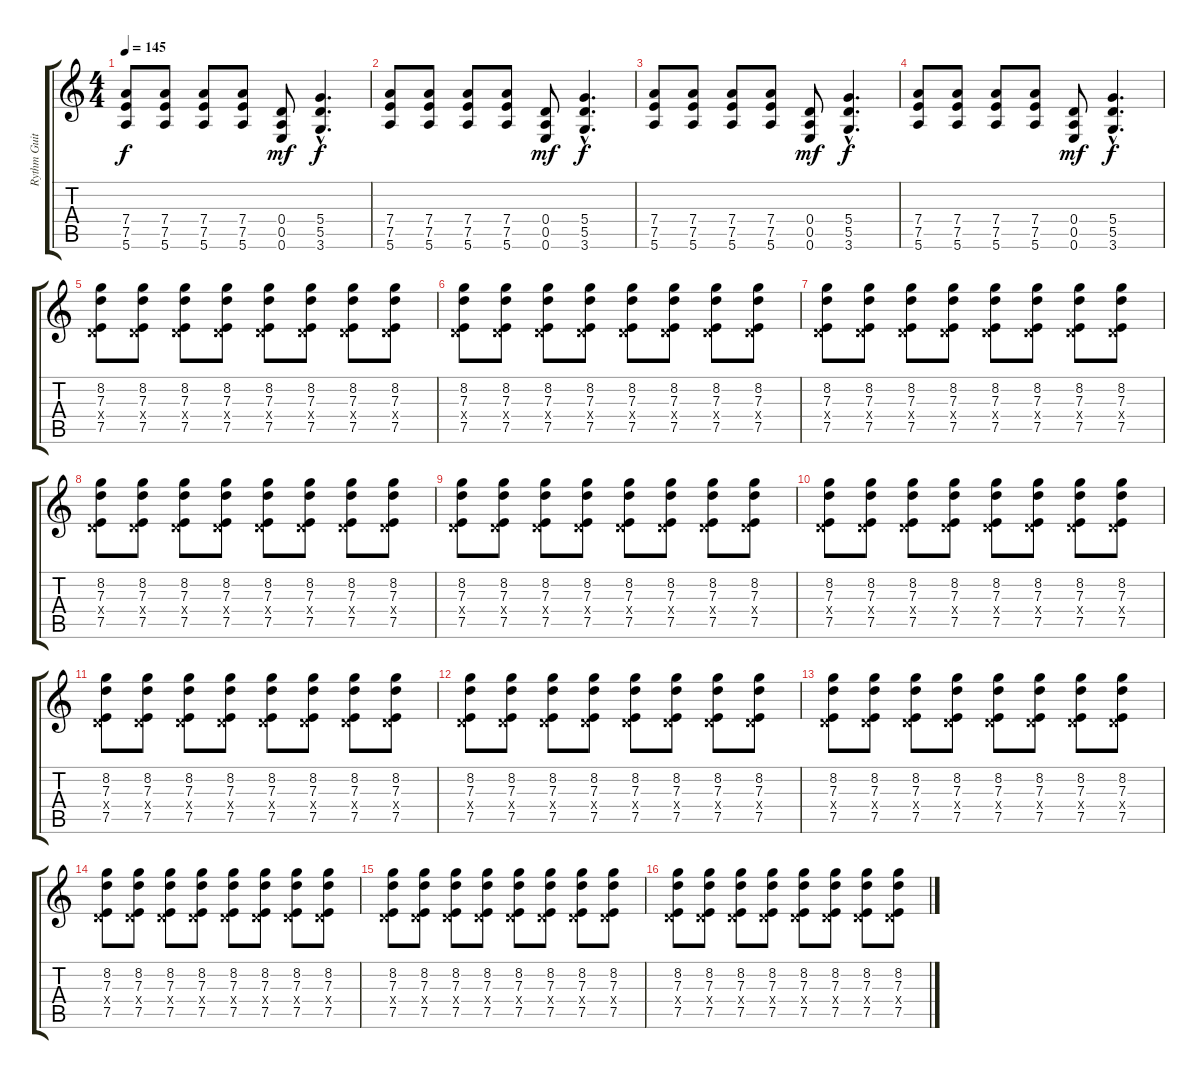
\track ("Rythm Guitar" "Rythm Guit") {instrument distortionguitar}
\staff {score tabs}
\tuning (E4 B3 G3 D3 A2 E2) {hide}
\ts (4 4)
\tempo 145
\clef g2
\ks c
(7.4 7.5 5.6).8{dy f} (7.4 7.5 5.6).8 (7.4 7.5 5.6).8 (7.4 7.5 5.6).8 (0.4 0.5 0.6).8{dy mf} (5.4{hac} 5.5{hac} 3.6{hac}).4{d dy f} |
(7.4 7.5 5.6).8 (7.4 7.5 5.6).8 (7.4 7.5 5.6).8 (7.4 7.5 5.6).8 (0.4 0.5 0.6).8{dy mf} (5.4{hac} 5.5{hac} 3.6{hac}).4{d dy f} |
(7.4 7.5 5.6).8 (7.4 7.5 5.6).8 (7.4 7.5 5.6).8 (7.4 7.5 5.6).8 (0.4 0.5 0.6).8{dy mf} (5.4{hac} 5.5{hac} 3.6{hac}).4{d dy f} |
(7.4 7.5 5.6).8 (7.4 7.5 5.6).8 (7.4 7.5 5.6).8 (7.4 7.5 5.6).8 (0.4 0.5 0.6).8{dy mf} (5.4{hac} 5.5{hac} 3.6{hac}).4{d dy f} |
(8.2 7.3 0.4{x} 7.5).8{volume 12} (8.2 7.3 0.4{x} 7.5).8 (8.2 7.3 0.4{x} 7.5).8 (8.2 7.3 0.4{x} 7.5).8 (8.2 7.3 0.4{x} 7.5).8 (8.2 7.3 0.4{x} 7.5).8 (8.2 7.3 0.4{x} 7.5).8 (8.2 7.3 0.4{x} 7.5).8 |
(8.2 7.3 0.4{x} 7.5).8{volume 12} (8.2 7.3 0.4{x} 7.5).8 (8.2 7.3 0.4{x} 7.5).8 (8.2 7.3 0.4{x} 7.5).8 (8.2 7.3 0.4{x} 7.5).8 (8.2 7.3 0.4{x} 7.5).8 (8.2 7.3 0.4{x} 7.5).8 (8.2 7.3 0.4{x} 7.5).8 |
(8.2 7.3 0.4{x} 7.5).8{volume 12} (8.2 7.3 0.4{x} 7.5).8 (8.2 7.3 0.4{x} 7.5).8 (8.2 7.3 0.4{x} 7.5).8 (8.2 7.3 0.4{x} 7.5).8 (8.2 7.3 0.4{x} 7.5).8 (8.2 7.3 0.4{x} 7.5).8 (8.2 7.3 0.4{x} 7.5).8 |
(8.2 7.3 0.4{x} 7.5).8{volume 12} (8.2 7.3 0.4{x} 7.5).8 (8.2 7.3 0.4{x} 7.5).8 (8.2 7.3 0.4{x} 7.5).8 (8.2 7.3 0.4{x} 7.5).8 (8.2 7.3 0.4{x} 7.5).8 (8.2 7.3 0.4{x} 7.5).8 (8.2 7.3 0.4{x} 7.5).8 |
(8.2 7.3 0.4{x} 7.5).8{volume 12} (8.2 7.3 0.4{x} 7.5).8 (8.2 7.3 0.4{x} 7.5).8 (8.2 7.3 0.4{x} 7.5).8 (8.2 7.3 0.4{x} 7.5).8 (8.2 7.3 0.4{x} 7.5).8 (8.2 7.3 0.4{x} 7.5).8 (8.2 7.3 0.4{x} 7.5).8 |
(8.2 7.3 0.4{x} 7.5).8{volume 12} (8.2 7.3 0.4{x} 7.5).8 (8.2 7.3 0.4{x} 7.5).8 (8.2 7.3 0.4{x} 7.5).8 (8.2 7.3 0.4{x} 7.5).8 (8.2 7.3 0.4{x} 7.5).8 (8.2 7.3 0.4{x} 7.5).8 (8.2 7.3 0.4{x} 7.5).8 |
(8.2 7.3 0.4{x} 7.5).8{volume 12} (8.2 7.3 0.4{x} 7.5).8 (8.2 7.3 0.4{x} 7.5).8 (8.2 7.3 0.4{x} 7.5).8 (8.2 7.3 0.4{x} 7.5).8 (8.2 7.3 0.4{x} 7.5).8 (8.2 7.3 0.4{x} 7.5).8 (8.2 7.3 0.4{x} 7.5).8 |
(8.2 7.3 0.4{x} 7.5).8{volume 12} (8.2 7.3 0.4{x} 7.5).8 (8.2 7.3 0.4{x} 7.5).8 (8.2 7.3 0.4{x} 7.5).8 (8.2 7.3 0.4{x} 7.5).8 (8.2 7.3 0.4{x} 7.5).8 (8.2 7.3 0.4{x} 7.5).8 (8.2 7.3 0.4{x} 7.5).8 |
(8.2 7.3 0.4{x} 7.5).8{volume 12} (8.2 7.3 0.4{x} 7.5).8 (8.2 7.3 0.4{x} 7.5).8 (8.2 7.3 0.4{x} 7.5).8 (8.2 7.3 0.4{x} 7.5).8 (8.2 7.3 0.4{x} 7.5).8 (8.2 7.3 0.4{x} 7.5).8 (8.2 7.3 0.4{x} 7.5).8 |
(8.2 7.3 0.4{x} 7.5).8{volume 12} (8.2 7.3 0.4{x} 7.5).8 (8.2 7.3 0.4{x} 7.5).8 (8.2 7.3 0.4{x} 7.5).8 (8.2 7.3 0.4{x} 7.5).8 (8.2 7.3 0.4{x} 7.5).8 (8.2 7.3 0.4{x} 7.5).8 (8.2 7.3 0.4{x} 7.5).8 |
(8.2 7.3 0.4{x} 7.5).8{volume 12} (8.2 7.3 0.4{x} 7.5).8 (8.2 7.3 0.4{x} 7.5).8 (8.2 7.3 0.4{x} 7.5).8 (8.2 7.3 0.4{x} 7.5).8 (8.2 7.3 0.4{x} 7.5).8 (8.2 7.3 0.4{x} 7.5).8 (8.2 7.3 0.4{x} 7.5).8 |
(8.2 7.3 0.4{x} 7.5).8{volume 12} (8.2 7.3 0.4{x} 7.5).8 (8.2 7.3 0.4{x} 7.5).8 (8.2 7.3 0.4{x} 7.5).8 (8.2 7.3 0.4{x} 7.5).8 (8.2 7.3 0.4{x} 7.5).8 (8.2 7.3 0.4{x} 7.5).8 (8.2 7.3 0.4{x} 7.5).8
